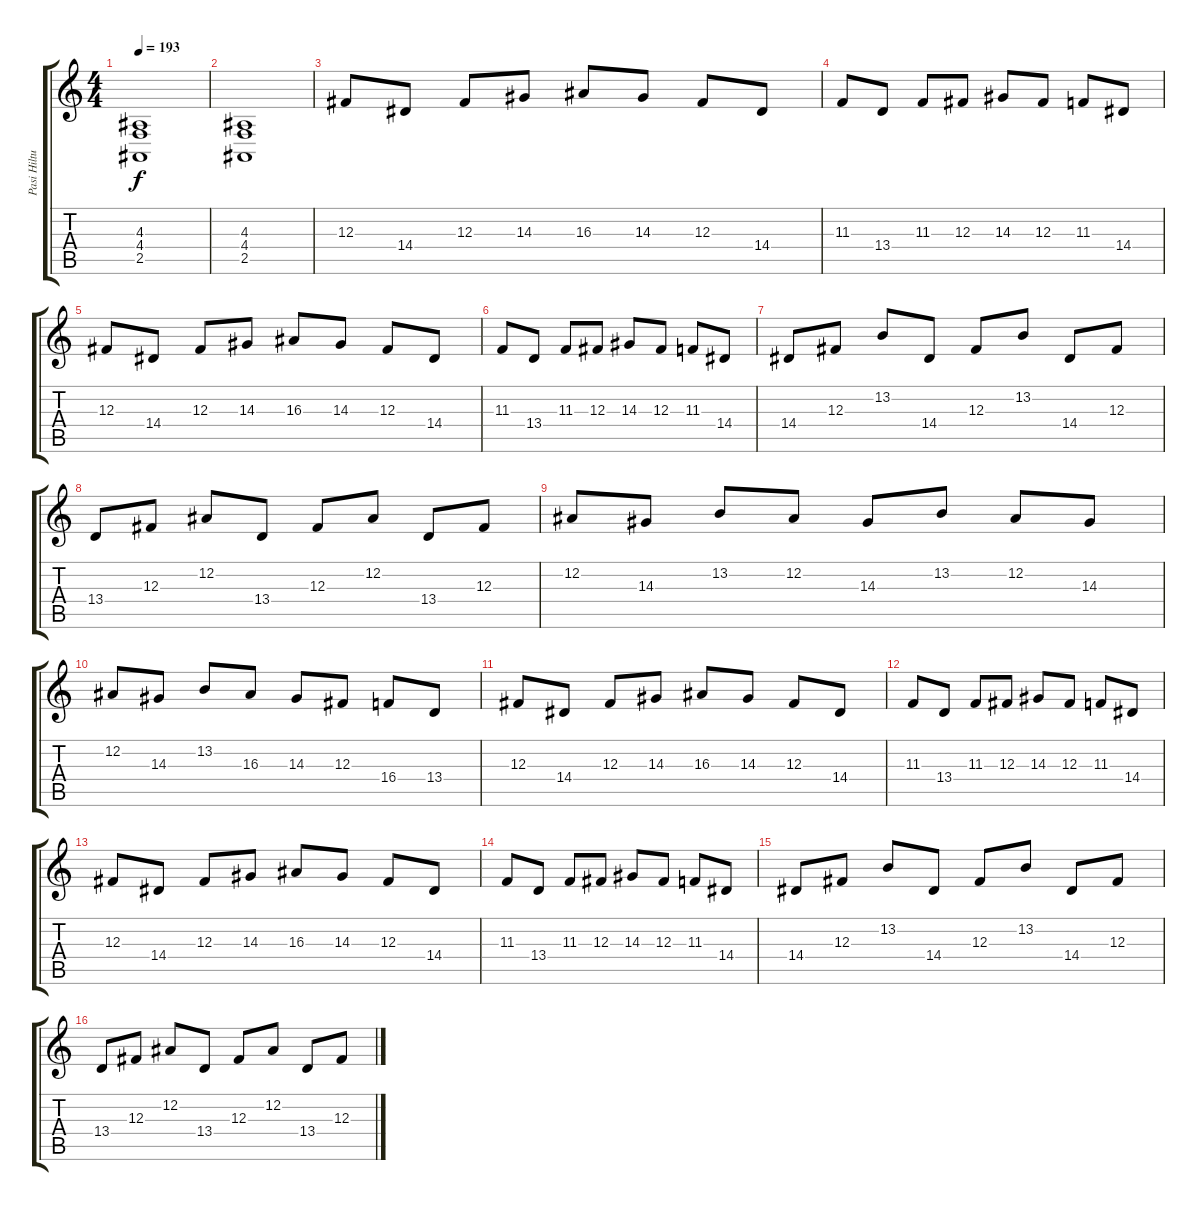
\track ("Pasi Hiltula " "Pasi Hiltu") {instrument stringensemble1}
\staff {score tabs}
\tuning (Eb4 Bb3 Gb3 Db3 Ab2 Eb2) {hide}
\ts (4 4)
\tempo 193
\clef g2
\ks c
(4.3 4.4 2.5).1{dy f} |
(4.3 4.4 2.5).1 |
12.3.8{volume 10 instrument pad1newage} 14.4.8 12.3.8 14.3.8 16.3.8 14.3.8 12.3.8 14.4.8 |
11.3.8 13.4.8 11.3.8 12.3.8 14.3.8 12.3.8 11.3.8 14.4.8 |
12.3.8 14.4.8 12.3.8 14.3.8 16.3.8 14.3.8 12.3.8 14.4.8 |
11.3.8 13.4.8 11.3.8 12.3.8 14.3.8 12.3.8 11.3.8 14.4.8 |
14.4.8 12.3.8 13.2.8 14.4.8 12.3.8 13.2.8 14.4.8 12.3.8 |
13.4.8 12.3.8 12.2.8 13.4.8 12.3.8 12.2.8 13.4.8 12.3.8 |
12.2.8 14.3.8 13.2.8 12.2.8 14.3.8 13.2.8 12.2.8 14.3.8 |
12.2.8 14.3.8 13.2.8 16.3.8 14.3.8 12.3.8 16.4.8 13.4.8 |
12.3.8 14.4.8 12.3.8 14.3.8 16.3.8 14.3.8 12.3.8 14.4.8 |
11.3.8 13.4.8 11.3.8 12.3.8 14.3.8 12.3.8 11.3.8 14.4.8 |
12.3.8 14.4.8 12.3.8 14.3.8 16.3.8 14.3.8 12.3.8 14.4.8 |
11.3.8 13.4.8 11.3.8 12.3.8 14.3.8 12.3.8 11.3.8 14.4.8 |
14.4.8 12.3.8 13.2.8 14.4.8 12.3.8 13.2.8 14.4.8 12.3.8 |
13.4.8 12.3.8 12.2.8 13.4.8 12.3.8 12.2.8 13.4.8 12.3.8
